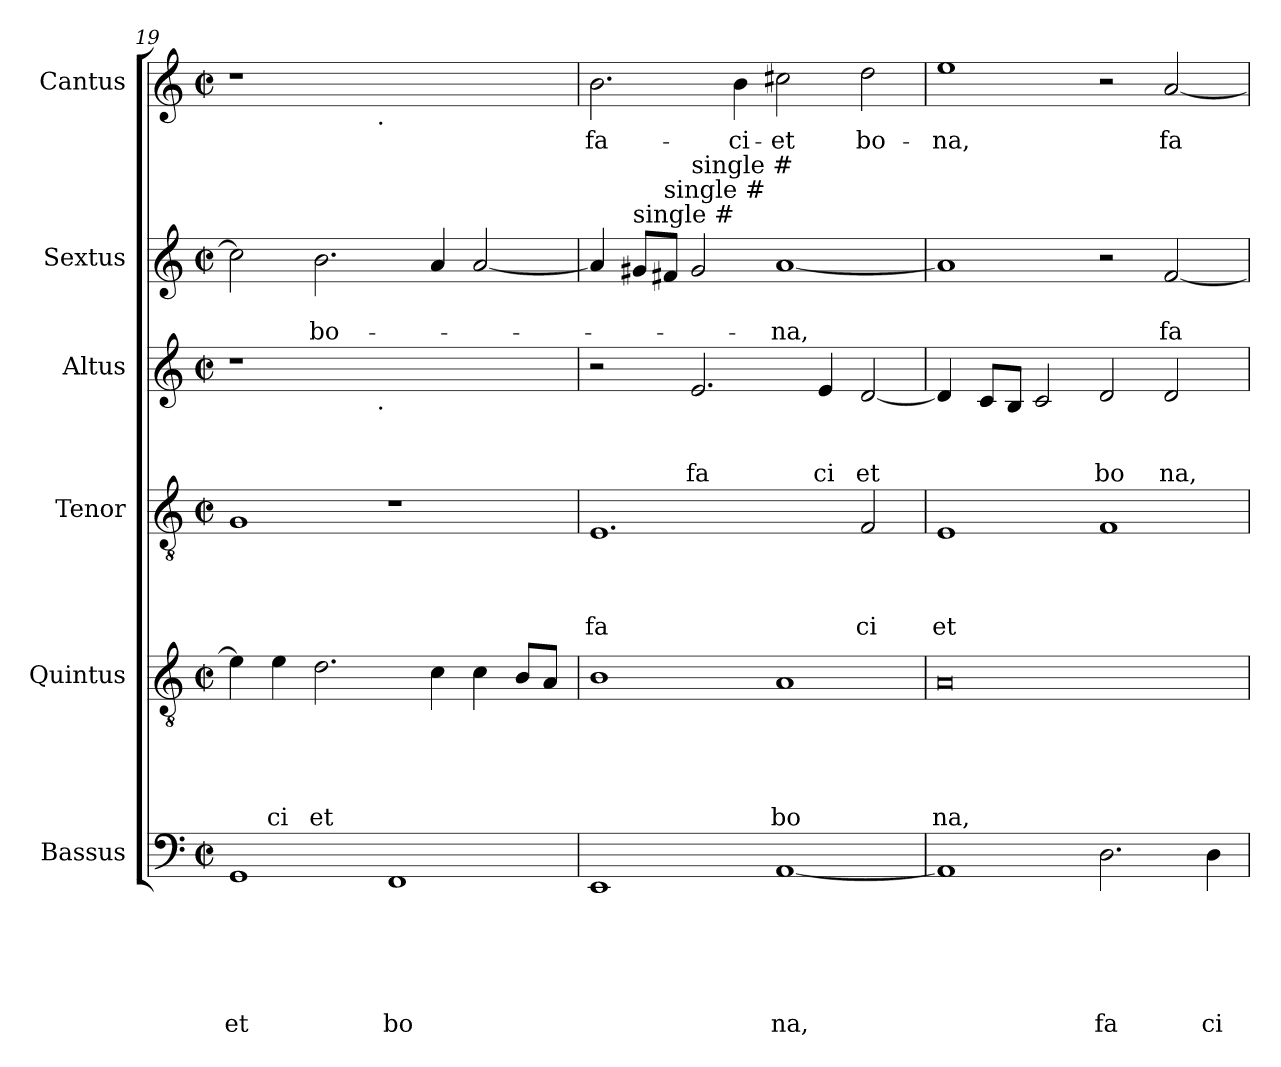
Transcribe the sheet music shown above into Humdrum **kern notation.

**kern	**text	**text	**text	**text	**text	**text	**kern	**text	**text	**text	**text	**text	**kern	**text	**text	**text	**text	**kern	**text	**text	**text	**kern	**text	**text	**kern	**text
*part6	*part6	*part6	*part6	*part6	*part6	*part6	*part5	*part5	*part5	*part5	*part5	*part5	*part4	*part4	*part4	*part4	*part4	*part3	*part3	*part3	*part3	*part2	*part2	*part2	*part1	*part1
*staff6	*staff6	*staff6	*staff6	*staff6	*staff6	*staff6	*staff5	*staff5	*staff5	*staff5	*staff5	*staff5	*staff4	*staff4	*staff4	*staff4	*staff4	*staff3	*staff3	*staff3	*staff3	*staff2	*staff2	*staff2	*staff1	*staff1
*I"Bassus	*	*	*	*	*	*	*I"Quintus	*	*	*	*	*	*I"Tenor	*	*	*	*	*I"Altus	*	*	*	*I"Sextus	*	*	*I"Cantus	*
*clefF4	*	*	*	*	*	*	*clefGv2	*	*	*	*	*	*clefGv2	*	*	*	*	*clefG2	*	*	*	*clefG2	*	*	*clefG2	*
*k[]	*	*	*	*	*	*	*k[]	*	*	*	*	*	*k[]	*	*	*	*	*k[]	*	*	*	*k[]	*	*	*k[]	*
*C:	*	*	*	*	*	*	*C:	*	*	*	*	*	*C:	*	*	*	*	*C:	*	*	*	*C:	*	*	*C:	*
*M2/2	*	*	*	*	*	*	*M2/2	*	*	*	*	*	*M2/2	*	*	*	*	*M2/2	*	*	*	*M2/2	*	*	*M2/2	*
*met(c|)	*	*	*	*	*	*	*met(c|)	*	*	*	*	*	*met(c|)	*	*	*	*	*met(c|)	*	*	*	*met(c|)	*	*	*met(c|)	*
=19	=19	=19	=19	=19	=19	=19	=19	=19	=19	=19	=19	=19	=19	=19	=19	=19	=19	=19	=19	=19	=19	=19	=19	=19	=19	=19
!	!	!	!	!	!	!LO:LY:b	!	!	!	!	!	!	!	!	!	!	!	!	!	!	!	!	!	!	!	!
*	*	*	*	*	*	*	*	*	*	*	*	*	*	*	*	*	*	*^	*	*	*	*	*	*	*^	*
1GG	.	.	.	.	.	et	4e\]	.	.	.	.	.	1G	.	.	.	.	1r	2ryy	.	.	.	2cc\]	.	.	1r	2ryy	.
!	!	!	!	!	!	!	!	!	!	!	!	!LO:LY:b	!	!	!	!	!	!	!	!	!	!	!	!	!	!	!	!
.	.	.	.	.	.	.	4e\	.	.	.	.	ci	.	.	.	.	.	.	.	.	.	.	.	.	.	.	.	.
!	!	!	!	!	!	!	!	!	!	!	!	!LO:LY:b	!	!	!	!	!	!	!	!	!	!	!	!	!LO:LY:b	!	!	!
.	.	.	.	.	.	.	2.d\	.	.	.	.	et	.	.	.	.	.	.	4...ryy	.	.	.	2.b\	.	bo-	.	4...ryy	.
!	!	!	!	!	!	!	!	!	!	!	!	!	!	!	!	!	!	!	!	!	!	!	!	!	!	!	!LO:TX:b:t=.	!
!	!	!	!	!	!	!	!	!	!	!	!	!	!	!	!	!	!	!	!LO:TX:b:t=.	!	!	!	!	!	!	!	!	!
.	.	.	.	.	.	.	.	.	.	.	.	.	.	.	.	.	.	.	1ryy	.	.	.	.	.	.	.	1ryy	.
!	!	!	!	!	!	!LO:LY:b	!	!	!	!	!	!	!	!	!	!	!	!	!	!	!	!	!	!	!	!	!	!
1FF	.	.	.	.	.	bo	.	.	.	.	.	.	1r	.	.	.	.	1ryy	.	.	.	.	.	.	.	1ryy	.	.
.	.	.	.	.	.	.	4c\	.	.	.	.	.	.	.	.	.	.	.	.	.	.	.	4a/	.	.	.	.	.
.	.	.	.	.	.	.	4c\	.	.	.	.	.	.	.	.	.	.	.	.	.	.	.	[<2a/	.	.	.	.	.
.	.	.	.	.	.	.	8B/L	.	.	.	.	.	.	.	.	.	.	.	.	.	.	.	.	.	.	.	.	.
.	.	.	.	.	.	.	8A/J	.	.	.	.	.	.	.	.	.	.	.	.	.	.	.	.	.	.	.	.	.
.	.	.	.	.	.	.	.	.	.	.	.	.	.	.	.	.	.	.	32ryy	.	.	.	.	.	.	.	32ryy	.
=20	=20	=20	=20	=20	=20	=20	=20	=20	=20	=20	=20	=20	=20	=20	=20	=20	=20	=20	=20	=20	=20	=20	=20	=20	=20	=20	=20	=20
!	!	!	!	!	!	!	!	!	!	!	!	!	!	!	!	!	!LO:LY:b	!	!	!	!	!	!	!	!	!	!	!LO:LY:b
*	*	*	*	*	*	*	*	*	*	*	*	*	*	*	*	*	*	*v	*v	*	*	*	*	*	*	*v	*v	*
1EE	.	.	.	.	.	.	1B	.	.	.	.	.	1.E	.	.	.	fa	2r	.	.	.	4a/]	.	.	2.b\	fa-
!	!	!	!	!	!	!	!	!	!	!	!	!	!	!	!	!	!	!	!	!	!	!LO:TX:a:t=single #	!	!	!	!
.	.	.	.	.	.	.	.	.	.	.	.	.	.	.	.	.	.	.	.	.	.	8g#/L	.	.	.	.
!	!	!	!	!	!	!	!	!	!	!	!	!	!	!	!	!	!	!	!	!	!	!LO:TX:a:t=single #	!	!	!	!
.	.	.	.	.	.	.	.	.	.	.	.	.	.	.	.	.	.	.	.	.	.	8f#/J	.	.	.	.
!	!	!	!	!	!	!	!	!	!	!	!	!	!	!	!	!	!	!	!	!	!	!LO:TX:a:t=single #	!	!	!	!
!	!	!	!	!	!	!	!	!	!	!	!	!	!	!	!	!	!	!	!	!	!LO:LY:b	!	!	!	!	!
.	.	.	.	.	.	.	.	.	.	.	.	.	.	.	.	.	.	2.e/	.	.	fa	2g#/	.	.	.	.
!	!	!	!	!	!	!	!	!	!	!	!	!	!	!	!	!	!	!	!	!	!	!	!	!	!	!LO:LY:b
.	.	.	.	.	.	.	.	.	.	.	.	.	.	.	.	.	.	.	.	.	.	.	.	.	4b\	-ci-
!	!	!	!	!	!	!LO:LY:b	!	!	!	!	!	!LO:LY:b	!	!	!	!	!	!	!	!	!	!	!	!LO:LY:b	!	!LO:LY:b
[<1AA	.	.	.	.	.	na,	1A	.	.	.	.	bo	.	.	.	.	.	.	.	.	.	[<1a	.	-na,	2cc#X\	-et
!	!	!	!	!	!	!	!	!	!	!	!	!	!	!	!	!	!	!	!	!	!LO:LY:b	!	!	!	!	!
.	.	.	.	.	.	.	.	.	.	.	.	.	.	.	.	.	.	4e/	.	.	ci	.	.	.	.	.
!	!	!	!	!	!	!	!	!	!	!	!	!	!	!	!	!	!LO:LY:b	!	!	!	!LO:LY:b	!	!	!	!	!LO:LY:b
.	.	.	.	.	.	.	.	.	.	.	.	.	2F/	.	.	.	ci	[<2d/	.	.	et	.	.	.	2dd\	bo-
=21	=21	=21	=21	=21	=21	=21	=21	=21	=21	=21	=21	=21	=21	=21	=21	=21	=21	=21	=21	=21	=21	=21	=21	=21	=21	=21
!	!	!	!	!	!	!	!	!	!	!	!	!LO:LY:b	!	!	!	!	!LO:LY:b	!	!	!	!	!	!	!	!	!LO:LY:b
1AA]	.	.	.	.	.	.	0A	.	.	.	.	na,	1E	.	.	.	et	4d/]	.	.	.	1a]	.	.	1ee	-na,
.	.	.	.	.	.	.	.	.	.	.	.	.	.	.	.	.	.	8c/L	.	.	.	.	.	.	.	.
.	.	.	.	.	.	.	.	.	.	.	.	.	.	.	.	.	.	8B/J	.	.	.	.	.	.	.	.
.	.	.	.	.	.	.	.	.	.	.	.	.	.	.	.	.	.	2c/	.	.	.	.	.	.	.	.
!	!	!	!	!	!	!LO:LY:b	!	!	!	!	!	!	!	!	!	!	!	!	!	!	!LO:LY:b	!	!	!	!	!
2.D\	.	.	.	.	.	fa	.	.	.	.	.	.	1F	.	.	.	.	2d/	.	.	bo	2r	.	.	2r	.
!	!	!	!	!	!	!	!	!	!	!	!	!	!	!	!	!	!	!	!	!	!LO:LY:b	!	!	!LO:LY:b	!	!LO:LY:b
.	.	.	.	.	.	.	.	.	.	.	.	.	.	.	.	.	.	2d/	.	.	na,	[<2f/	.	fa-	[<2a/	fa-
!	!	!	!	!	!	!LO:LY:b	!	!	!	!	!	!	!	!	!	!	!	!	!	!	!	!	!	!	!	!
4D\	.	.	.	.	.	ci	.	.	.	.	.	.	.	.	.	.	.	.	.	.	.	.	.	.	.	.
=	=	=	=	=	=	=	=	=	=	=	=	=	=	=	=	=	=	=	=	=	=	=	=	=	=	=
*-	*-	*-	*-	*-	*-	*-	*-	*-	*-	*-	*-	*-	*-	*-	*-	*-	*-	*-	*-	*-	*-	*-	*-	*-	*-	*-
